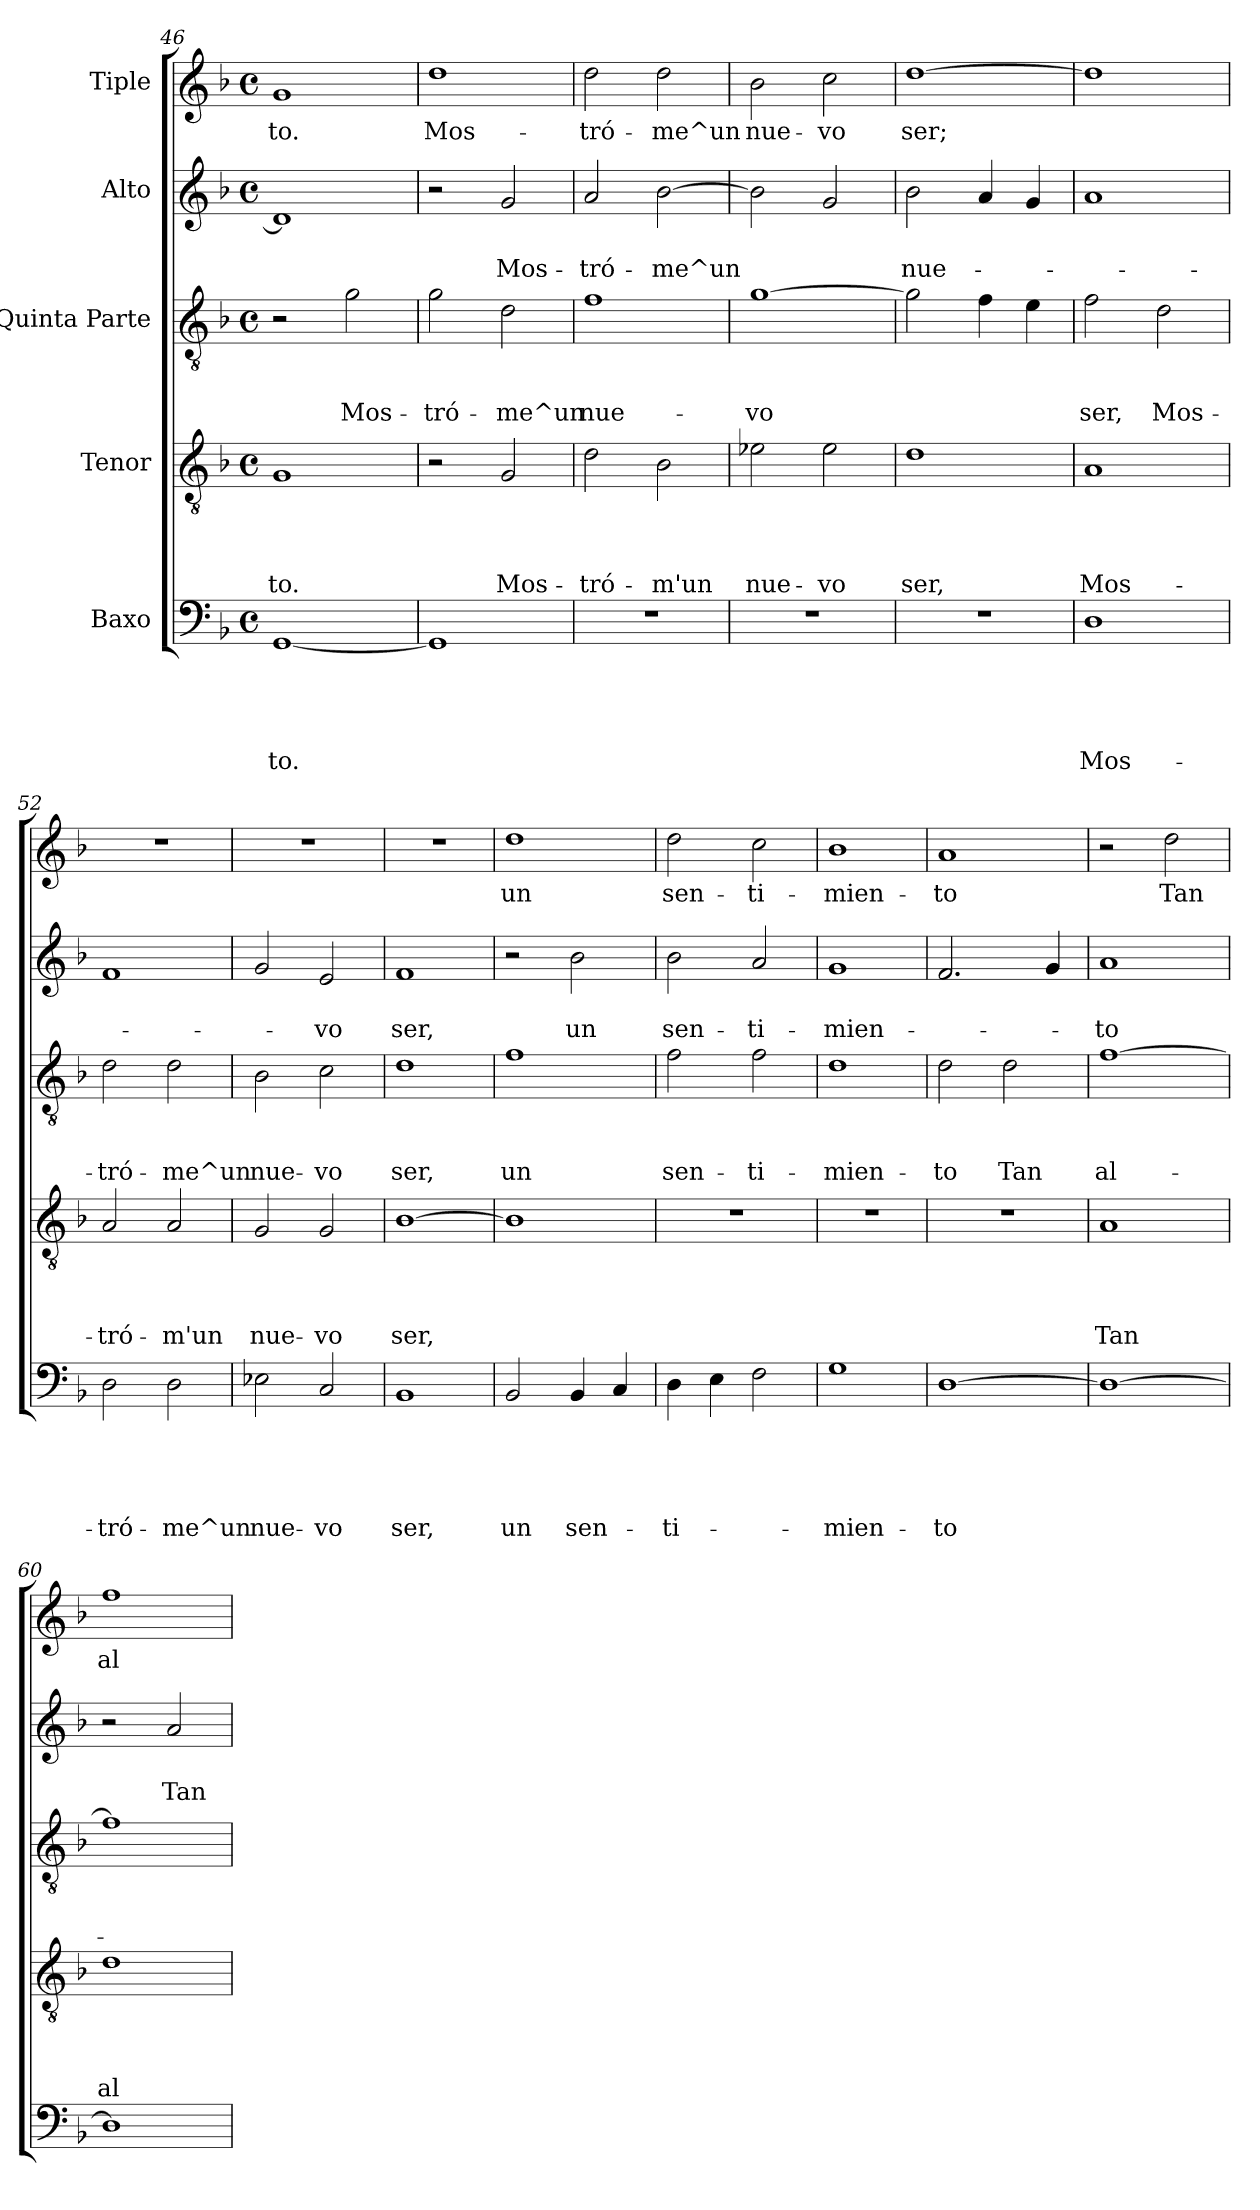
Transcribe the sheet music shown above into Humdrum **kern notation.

**kern	**text	**text	**text	**text	**text	**kern	**text	**text	**text	**text	**kern	**text	**text	**text	**kern	**text	**text	**kern	**text
*part5	*part5	*part5	*part5	*part5	*part5	*part4	*part4	*part4	*part4	*part4	*part3	*part3	*part3	*part3	*part2	*part2	*part2	*part1	*part1
*staff5	*staff5	*staff5	*staff5	*staff5	*staff5	*staff4	*staff4	*staff4	*staff4	*staff4	*staff3	*staff3	*staff3	*staff3	*staff2	*staff2	*staff2	*staff1	*staff1
*I"Baxo	*	*	*	*	*	*I"Tenor	*	*	*	*	*I"Quinta Parte	*	*	*	*I"Alto	*	*	*I"Tiple	*
*clefF4	*	*	*	*	*	*clefGv2	*	*	*	*	*clefGv2	*	*	*	*clefG2	*	*	*clefG2	*
*k[b-]	*	*	*	*	*	*k[b-]	*	*	*	*	*k[b-]	*	*	*	*k[b-]	*	*	*k[b-]	*
*F:	*	*	*	*	*	*F:	*	*	*	*	*F:	*	*	*	*F:	*	*	*F:	*
*M4/4	*	*	*	*	*	*M4/4	*	*	*	*	*M4/4	*	*	*	*M4/4	*	*	*M4/4	*
*met(c)	*	*	*	*	*	*met(c)	*	*	*	*	*met(c)	*	*	*	*met(c)	*	*	*met(c)	*
=46	=46	=46	=46	=46	=46	=46	=46	=46	=46	=46	=46	=46	=46	=46	=46	=46	=46	=46	=46
!	!	!	!	!	!LO:LY:b	!	!	!	!	!LO:LY:b	!	!	!	!	!	!	!	!	!LO:LY:b
[<1GG	.	.	.	.	-to.	1G	.	.	.	-to.	2r	.	.	.	1d]	.	.	1g	-to.
!	!	!	!	!	!	!	!	!	!	!	!	!	!	!LO:LY:b	!	!	!	!	!
.	.	.	.	.	.	.	.	.	.	.	2g\	.	.	Mos-	.	.	.	.	.
=47	=47	=47	=47	=47	=47	=47	=47	=47	=47	=47	=47	=47	=47	=47	=47	=47	=47	=47	=47
!	!	!	!	!	!	!	!	!	!	!	!	!	!	!LO:LY:b	!	!	!	!	!LO:LY:b
1GG]	.	.	.	.	.	2r	.	.	.	.	2g\	.	.	-tró-	2r	.	.	1dd	Mos-
!	!	!	!	!	!	!	!	!	!	!LO:LY:b	!	!	!	!LO:LY:b	!	!	!LO:LY:b	!	!
.	.	.	.	.	.	2G/	.	.	.	Mos-	2d\	.	.	-me^un	2g/	.	Mos-	.	.
=48	=48	=48	=48	=48	=48	=48	=48	=48	=48	=48	=48	=48	=48	=48	=48	=48	=48	=48	=48
!	!	!	!	!	!	!	!	!	!	!LO:LY:b	!	!	!	!LO:LY:b	!	!	!LO:LY:b	!	!LO:LY:b
1r	.	.	.	.	.	2d\	.	.	.	-tró-	1f	.	.	nue-	2a/	.	-tró-	2dd\	-tró-
!	!	!	!	!	!	!	!	!	!	!LO:LY:b	!	!	!	!	!	!	!LO:LY:b	!	!LO:LY:b
.	.	.	.	.	.	2B-\	.	.	.	-m'un	.	.	.	.	[>2b-\	.	-me^un	2dd\	-me^un
=49	=49	=49	=49	=49	=49	=49	=49	=49	=49	=49	=49	=49	=49	=49	=49	=49	=49	=49	=49
!	!	!	!	!	!	!	!	!	!	!LO:LY:b	!	!	!	!LO:LY:b	!	!	!	!	!LO:LY:b
1r	.	.	.	.	.	2e-X\	.	.	.	nue-	[>1g	.	.	-vo	2b-\]	.	.	2b-\	nue-
!	!	!	!	!	!	!	!	!	!	!LO:LY:b	!	!	!	!	!	!	!	!	!LO:LY:b
.	.	.	.	.	.	2e-\	.	.	.	-vo	.	.	.	.	2g/	.	.	2cc\	-vo
=50	=50	=50	=50	=50	=50	=50	=50	=50	=50	=50	=50	=50	=50	=50	=50	=50	=50	=50	=50
!	!	!	!	!	!	!	!	!	!	!LO:LY:b	!	!	!	!	!	!	!LO:LY:b	!	!LO:LY:b
1r	.	.	.	.	.	1d	.	.	.	ser,	2g\]	.	.	.	2b-\	.	nue-	[>1dd	ser;
.	.	.	.	.	.	.	.	.	.	.	4f\	.	.	.	4a/	.	.	.	.
.	.	.	.	.	.	.	.	.	.	.	4e\	.	.	.	4g/	.	.	.	.
!!LO:PB:g=z
=51	=51	=51	=51	=51	=51	=51	=51	=51	=51	=51	=51	=51	=51	=51	=51	=51	=51	=51	=51
!	!	!	!	!	!LO:LY:b	!	!	!	!	!LO:LY:b	!	!	!	!LO:LY:b	!	!	!	!	!
1D	.	.	.	.	Mos-	1A	.	.	.	Mos-	2f\	.	.	ser,	1a	.	.	1dd]	.
!	!	!	!	!	!	!	!	!	!	!	!	!	!	!LO:LY:b	!	!	!	!	!
.	.	.	.	.	.	.	.	.	.	.	2d\	.	.	Mos-	.	.	.	.	.
=52	=52	=52	=52	=52	=52	=52	=52	=52	=52	=52	=52	=52	=52	=52	=52	=52	=52	=52	=52
!	!	!	!	!	!LO:LY:b	!	!	!	!	!LO:LY:b	!	!	!	!LO:LY:b	!	!	!	!	!
2D\	.	.	.	.	-tró-	2A/	.	.	.	-tró-	2d\	.	.	-tró-	1f	.	.	1r	.
!	!	!	!	!	!LO:LY:b	!	!	!	!	!LO:LY:b	!	!	!	!LO:LY:b	!	!	!	!	!
2D\	.	.	.	.	-me^un	2A/	.	.	.	-m'un	2d\	.	.	-me^un	.	.	.	.	.
=53	=53	=53	=53	=53	=53	=53	=53	=53	=53	=53	=53	=53	=53	=53	=53	=53	=53	=53	=53
!	!	!	!	!	!LO:LY:b	!	!	!	!	!LO:LY:b	!	!	!	!LO:LY:b	!	!	!	!	!
2E-X\	.	.	.	.	nue-	2G/	.	.	.	nue-	2B-\	.	.	nue-	2g/	.	.	1r	.
!	!	!	!	!	!LO:LY:b	!	!	!	!	!LO:LY:b	!	!	!	!LO:LY:b	!	!	!LO:LY:b	!	!
2C/	.	.	.	.	-vo	2G/	.	.	.	-vo	2c\	.	.	-vo	2e/	.	-vo	.	.
=54	=54	=54	=54	=54	=54	=54	=54	=54	=54	=54	=54	=54	=54	=54	=54	=54	=54	=54	=54
!	!	!	!	!	!LO:LY:b	!	!	!	!	!LO:LY:b	!	!	!	!LO:LY:b	!	!	!LO:LY:b	!	!
1BB-	.	.	.	.	ser,	[>1B-	.	.	.	ser,	1d	.	.	ser,	1f	.	ser,	1r	.
=55	=55	=55	=55	=55	=55	=55	=55	=55	=55	=55	=55	=55	=55	=55	=55	=55	=55	=55	=55
!	!	!	!	!	!LO:LY:b	!	!	!	!	!	!	!	!	!LO:LY:b	!	!	!	!	!LO:LY:b
2BB-/	.	.	.	.	un	1B-]	.	.	.	.	1f	.	.	un	2r	.	.	1dd	un
!	!	!	!	!	!LO:LY:b	!	!	!	!	!	!	!	!	!	!	!	!LO:LY:b	!	!
4BB-/	.	.	.	.	sen-	.	.	.	.	.	.	.	.	.	2b-\	.	un	.	.
4C/	.	.	.	.	.	.	.	.	.	.	.	.	.	.	.	.	.	.	.
=56	=56	=56	=56	=56	=56	=56	=56	=56	=56	=56	=56	=56	=56	=56	=56	=56	=56	=56	=56
!	!	!	!	!	!LO:LY:b	!	!	!	!	!	!	!	!	!LO:LY:b	!	!	!LO:LY:b	!	!LO:LY:b
4D\	.	.	.	.	-ti-	1r	.	.	.	.	2f\	.	.	sen-	2b-\	.	sen-	2dd\	sen-
4E\	.	.	.	.	.	.	.	.	.	.	.	.	.	.	.	.	.	.	.
!	!	!	!	!	!	!	!	!	!	!	!	!	!	!LO:LY:b	!	!	!LO:LY:b	!	!LO:LY:b
2F\	.	.	.	.	.	.	.	.	.	.	2f\	.	.	-ti-	2a/	.	-ti-	2cc\	-ti-
=57	=57	=57	=57	=57	=57	=57	=57	=57	=57	=57	=57	=57	=57	=57	=57	=57	=57	=57	=57
!	!	!	!	!	!LO:LY:b	!	!	!	!	!	!	!	!	!LO:LY:b	!	!	!LO:LY:b	!	!LO:LY:b
1G	.	.	.	.	-mien-	1r	.	.	.	.	1d	.	.	-mien-	1g	.	-mien-	1b-	-mien-
!!LO:LB:g=z
=58	=58	=58	=58	=58	=58	=58	=58	=58	=58	=58	=58	=58	=58	=58	=58	=58	=58	=58	=58
!	!	!	!	!	!LO:LY:b	!	!	!	!	!	!	!	!	!LO:LY:b	!	!	!	!	!LO:LY:b
[>1D	.	.	.	.	-to	1r	.	.	.	.	2d\	.	.	-to	2.f/	.	.	1a	-to
!	!	!	!	!	!	!	!	!	!	!	!	!	!	!LO:LY:b	!	!	!	!	!
.	.	.	.	.	.	.	.	.	.	.	2d\	.	.	Tan	.	.	.	.	.
.	.	.	.	.	.	.	.	.	.	.	.	.	.	.	4g/	.	.	.	.
=59	=59	=59	=59	=59	=59	=59	=59	=59	=59	=59	=59	=59	=59	=59	=59	=59	=59	=59	=59
!	!	!	!	!	!	!	!	!	!	!LO:LY:b	!	!	!	!LO:LY:b	!	!	!LO:LY:b	!	!
1D_	.	.	.	.	.	1A	.	.	.	Tan	[>1f	.	.	al-	1a	.	-to	2r	.
!	!	!	!	!	!	!	!	!	!	!	!	!	!	!	!	!	!	!	!LO:LY:b
.	.	.	.	.	.	.	.	.	.	.	.	.	.	.	.	.	.	2dd\	Tan
=60	=60	=60	=60	=60	=60	=60	=60	=60	=60	=60	=60	=60	=60	=60	=60	=60	=60	=60	=60
!	!	!	!	!	!	!	!	!	!	!LO:LY:b	!	!	!	!	!	!	!	!	!LO:LY:b
1D]	.	.	.	.	.	1d	.	.	.	al-	1f]	.	.	.	2r	.	.	1ff	al-
!	!	!	!	!	!	!	!	!	!	!	!	!	!	!	!	!	!LO:LY:b	!	!
.	.	.	.	.	.	.	.	.	.	.	.	.	.	.	2a/	.	Tan	.	.
=	=	=	=	=	=	=	=	=	=	=	=	=	=	=	=	=	=	=	=
*-	*-	*-	*-	*-	*-	*-	*-	*-	*-	*-	*-	*-	*-	*-	*-	*-	*-	*-	*-
